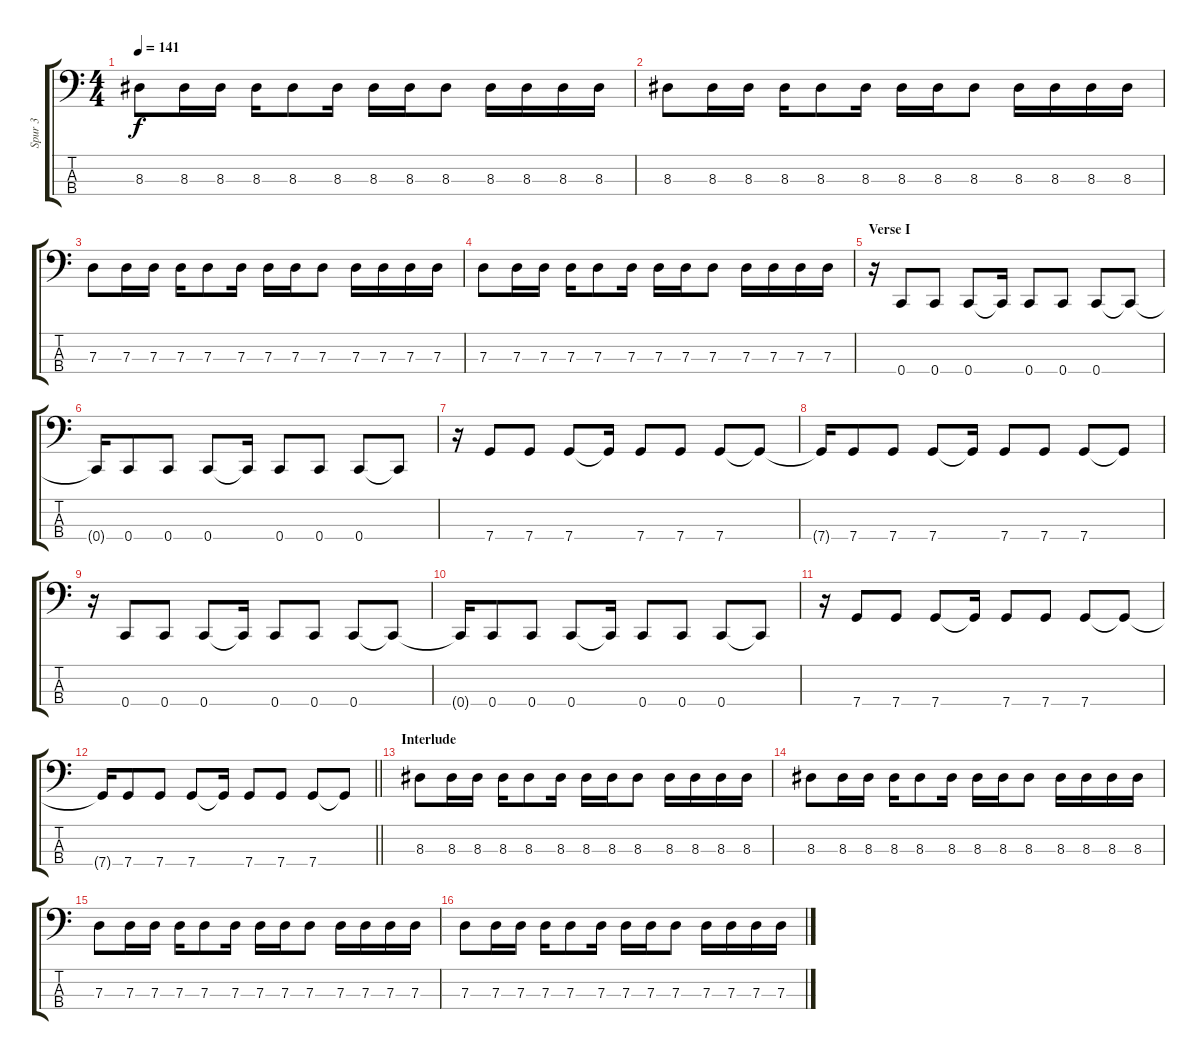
\track ("Spur 3" "Spur 3") {instrument electricbassfinger}
\staff {score tabs}
\tuning (F2 C2 G1 C1) {hide}
\ts (4 4)
\tempo 141
\clef f4
\ks c
8.3.8{dy f} 8.3.16 8.3.16 8.3.16 8.3.8 8.3.16 8.3.16 8.3.16 8.3.8 8.3.16 8.3.16 8.3.16 8.3.16 |
8.3.8 8.3.16 8.3.16 8.3.16 8.3.8 8.3.16 8.3.16 8.3.16 8.3.8 8.3.16 8.3.16 8.3.16 8.3.16 |
7.3.8 7.3.16 7.3.16 7.3.16 7.3.8 7.3.16 7.3.16 7.3.16 7.3.8 7.3.16 7.3.16 7.3.16 7.3.16 |
7.3.8 7.3.16 7.3.16 7.3.16 7.3.8 7.3.16 7.3.16 7.3.16 7.3.8 7.3.16 7.3.16 7.3.16 7.3.16 |
\section ("" "Verse I")
r.16 0.4.8 0.4.8 0.4.8 0.4{t}.16 0.4.8 0.4.8 0.4.8 0.4{t}.8 |
0.4{t}.16 0.4.8 0.4.8 0.4.8 0.4{t}.16 0.4.8 0.4.8 0.4.8 0.4{t}.8 |
r.16 7.4.8 7.4.8 7.4.8 7.4{t}.16 7.4.8 7.4.8 7.4.8 7.4{t}.8 |
7.4{t}.16 7.4.8 7.4.8 7.4.8 7.4{t}.16 7.4.8 7.4.8 7.4.8 7.4{t}.8 |
r.16 0.4.8 0.4.8 0.4.8 0.4{t}.16 0.4.8 0.4.8 0.4.8 0.4{t}.8 |
0.4{t}.16 0.4.8 0.4.8 0.4.8 0.4{t}.16 0.4.8 0.4.8 0.4.8 0.4{t}.8 |
r.16 7.4.8 7.4.8 7.4.8 7.4{t}.16 7.4.8 7.4.8 7.4.8 7.4{t}.8 |
\barLineRight lightlight
7.4{t}.16 7.4.8 7.4.8 7.4.8 7.4{t}.16 7.4.8 7.4.8 7.4.8 7.4{t}.8 |
\section ("" "Interlude")
8.3.8 8.3.16 8.3.16 8.3.16 8.3.8 8.3.16 8.3.16 8.3.16 8.3.8 8.3.16 8.3.16 8.3.16 8.3.16 |
8.3.8 8.3.16 8.3.16 8.3.16 8.3.8 8.3.16 8.3.16 8.3.16 8.3.8 8.3.16 8.3.16 8.3.16 8.3.16 |
7.3.8 7.3.16 7.3.16 7.3.16 7.3.8 7.3.16 7.3.16 7.3.16 7.3.8 7.3.16 7.3.16 7.3.16 7.3.16 |
7.3.8 7.3.16 7.3.16 7.3.16 7.3.8 7.3.16 7.3.16 7.3.16 7.3.8 7.3.16 7.3.16 7.3.16 7.3.16
